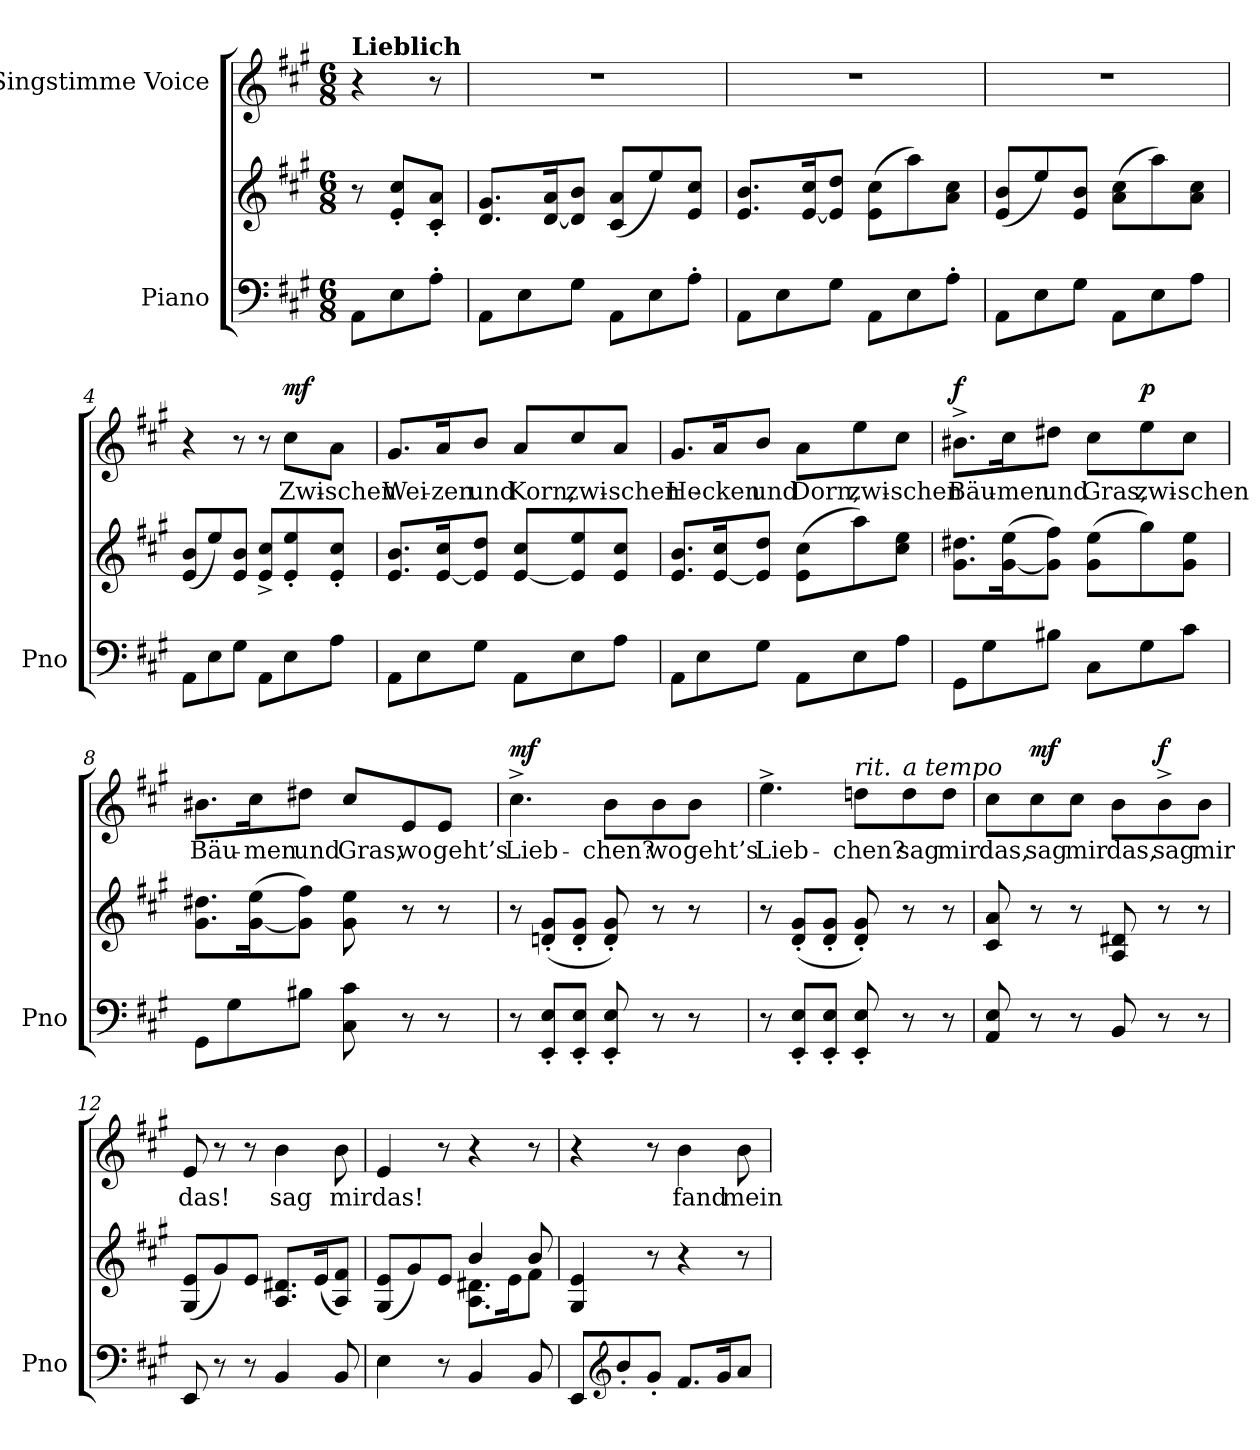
**kern	**kern	**kern	**text	**dynam
*part2	*part2	*part1	*part1	*part1
*staff3	*staff2	*staff1	*staff1	*staff1
*I"Piano	*	*I"Singstimme Voice	*	*
*I'Pno	*	*	*	*
*clefF4	*clefG2	*clefG2	*	*
*k[f#c#g#]	*k[f#c#g#]	*k[f#c#g#]	*	*
*M6/8	*M6/8	*M6/8	*	*
=	=	=	=	=
!	!	!LO:TX:a:B:t=Lieblich	!	!
8AA\L	8r	4r	.	.
8E\	8e/' 8cc#/'L	.	.	.
8A'\J	8c#/' 8a/'J	8r	.	.
=1	=1	=1	=1	=1
8AA\L	8.d/ 8.g#/L	2.r	.	.
8E\	.	.	.	.
.	[16d/ 16a/K	.	.	.
8G#\J	8d/] 8b/J	.	.	.
8AA\L	(8c#/ 8a/L	.	.	.
8E\	8ee/)	.	.	.
8A'\J	8e/ 8cc#/J	.	.	.
=2	=2	=2	=2	=2
8AA\L	8.e/ 8.b/L	2.r	.	.
8E\	.	.	.	.
.	[16e/ 16cc#/K	.	.	.
8G#\J	8e/] 8dd/J	.	.	.
8AA\L	(8e\ 8cc#\L	.	.	.
8E\	8aa\)	.	.	.
8A'\J	8a\ 8cc#\J	.	.	.
=3	=3	=3	=3	=3
8AA\L	(8e/ 8b/L	2.r	.	.
8E\	8ee/)	.	.	.
8G#\J	8e/ 8b/J	.	.	.
8AA\L	(8a\ 8cc#\L	.	.	.
8E\	8aa\)	.	.	.
8A\J	8a\ 8cc#\J	.	.	.
=4	=4	=4	=4	=4
8AA\L	(8e/ 8b/L	4r	.	.
8E\	8ee/)	.	.	.
8G#\J	8e/ 8b/J	8r	.	.
8AA\L	8e/^> 8cc#/^>L	8r	.	.
!	!	!	!	!LO:DY:a
8E\	8e/' 8ee/'	8cc#\L	Zwi-	mf
8A\J	8e/' 8cc#/'J	8a\J	-schen	.
=5	=5	=5	=5	=5
8AA\L	8.e/ 8.b/L	8.g#/L	Wei-	.
8E\	.	.	.	.
.	[16e/ 16cc#/K	16a/K	-zen	.
8G#\J	8e/] 8dd/J	8b/J	und	.
8AA\L	[8e/ 8cc#/L	8a/L	Korn,	.
8E\	8e/] 8ee/	8cc#/	zwi-	.
8A\J	8e/ 8cc#/J	8a/J	-schen	.
=6	=6	=6	=6	=6
8AA\L	8.e/ 8.b/L	8.g#/L	He-	.
8E\	.	.	.	.
.	[16e/ 16cc#/K	16a/K	-cken	.
8G#\J	8e/] 8dd/J	8b/J	und	.
8AA\L	(8e\ 8cc#\L	8a\L	Dorn,	.
8E\	8aa\)	8ee\	zwi-	.
8A\J	8cc#\ 8ee\J	8cc#\J	-schen	.
=7	=7	=7	=7	=7
!	!	!	!	!LO:DY:a
8GG#\L	8.g#\ 8.dd#X\L	8.b#X^\L	Bäu-	f
8G#\	.	.	.	.
.	(>[16g#\ 16ee\K	16cc#\K	-men	.
8B#X\J	8g#\] 8ff#\J)	8dd#X\J	und	.
8C#\L	(8g#\ 8ee\L	8cc#\L	Gras,	.
!	!	!	!	!LO:DY:a
8G#\	8gg#\)	8ee\	zwi-	p
8c#\J	8g#\ 8ee\J	8cc#\J	-schen	.
=8	=8	=8	=8	=8
8GG#\L	8.g#\ 8.dd#X\L	8.b#X\L	Bäu-	.
8G#\	.	.	.	.
.	(>[16g#\ 16ee\K	16cc#\K	-men	.
8B#X\J	8g#\] 8ff#\J)	8dd#X\J	und	.
8C#\ 8c#\	8g#\ 8ee\	8cc#/L	Gras,	.
8r	8r	8e/	wo	.
8r	8r	8e/J	geht’s	.
=9	=9	=9	=9	=9
!	!	!	!	!LO:DY:a
8r	8r	4.cc#^\	Lieb-	mf
8EE/' 8E/'L	(8dn/' 8g#/'L	.	.	.
8EE/' 8E/'J	8d/' 8g#/'J	.	.	.
8EE/' 8E/'	8d/' 8g#/')	8b\L	-chen?	.
8r	8r	8b\	wo	.
8r	8r	8b\J	geht’s	.
=10	=10	=10	=10	=10
8r	8r	4.ee^\	Lieb-	.
8EE/' 8E/'L	(8d/' 8g#/'L	.	.	.
8EE/' 8E/'J	8d/' 8g#/'J	.	.	.
!	!	!LO:TX:i:t=rit.	!	!
8EE/' 8E/'	8d/' 8g#/')	8ddn\L	-chen?	.
!	!	!LO:TX:i:t=a tempo	!	!
8r	8r	8dd\	sag	.
8r	8r	8dd\J	mir	.
=11	=11	=11	=11	=11
8AA/ 8E/	8c#/ 8a/	8cc#\L	das,	.
!	!	!	!	!LO:DY:a
8r	8r	8cc#\	sag	mf
8r	8r	8cc#\J	mir	.
8BB/	8A/ 8d#X/	8b\L	das,	.
!	!	!	!	!LO:DY:a
8r	8r	8b^\	sag	f
8r	8r	8b\J	mir	.
=12	=12	=12	=12	=12
8EE/	(8G#/ 8e/L	8e/	das!	.
8r	8g#/)	8r	.	.
8r	8e/J	8r	.	.
4BB/	8.A/ 8.d#X/L	4b\	sag	.
.	(16e/K	.	.	.
8BB/	8A/ 8f#/J)	8b\	mir	.
=13	=13	=13	=13	=13
*	*^	*	*	*
4E\	(<8G#/ 8e/L	4.ryy	4e/	das!	.
.	8g#/)	.	.	.	.
8r	8e/J	.	8r	.	.
4BB/	4b/	8.A\ 8.d#X\L	4r	.	.
.	.	16e\K	.	.	.
8BB/	8b/	8f#\J	8r	.	.
*	*v	*v	*	*	*
=14	=14	=14	=14	=14
8EE/L	4G#/ 4e/	4r	.	.
*clefG2	*	*	*	*
8b'/	.	.	.	.
8g#'/J	8r	8r	.	.
8.f#/L	4r	4b\	fand	.
16g#/K	.	.	.	.
8a/J	8r	8b\	mein	.
=	=	=	=	=
*-	*-	*-	*-	*-
